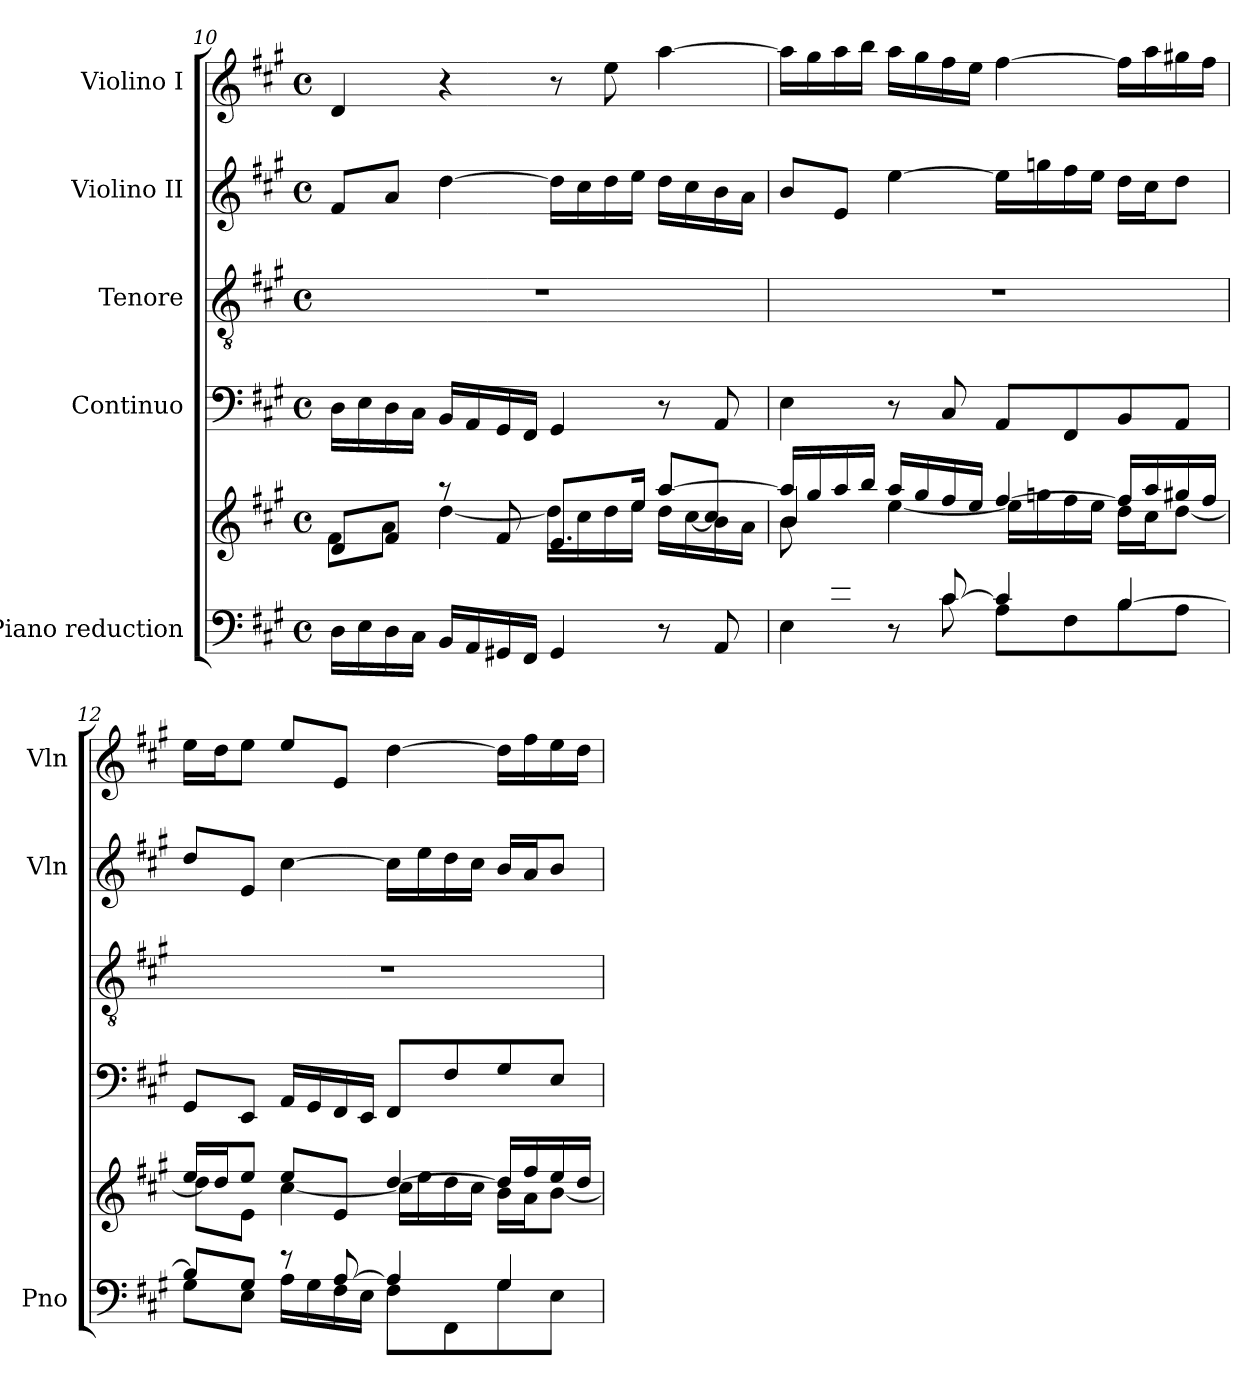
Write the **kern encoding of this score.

**kern	**kern	**kern	**kern	**kern	**kern
*part5	*part5	*part4	*part3	*part2	*part1
*staff6	*staff5	*staff4	*staff3	*staff2	*staff1
*I"Piano reduction	*	*I"Continuo	*I"Tenore	*I"Violino II	*I"Violino I
*I'Pno	*	*	*	*I'Vln	*I'Vln
*clefF4	*clefG2	*clefF4	*clefGv2	*clefG2	*clefG2
*k[f#c#g#]	*k[f#c#g#]	*k[f#c#g#]	*k[f#c#g#]	*k[f#c#g#]	*k[f#c#g#]
*M4/4	*M4/4	*M4/4	*M4/4	*M4/4	*M4/4
*met(c)	*met(c)	*met(c)	*met(c)	*met(c)	*met(c)
=10	=10	=10	=10	=10	=10
*	*^	*	*	*	*
*	*	*^	*	*	*	*
16D\LL	8d/L	8f#\L	2ryy	16D\LL	1r	8f#/L	4d/
16E\	.	.	.	16E\	.	.	.
16D\	8f#/J	8a\J	.	16D\	.	8a/J	.
16C#\JJ	.	.	.	16C#\JJ	.	.	.
16BB/LL	8r	[>4dd\	.	16BB/LL	.	[4dd\	4r
16AA/	.	.	.	16AA/	.	.	.
16GG#X/	8f#/	.	.	16GG#/	.	.	.
16FF#/JJ	.	.	.	16FF#/JJ	.	.	.
4GG#/	8.e/L	16dd\LL]	4ryy	4GG#/	.	16dd\LL]	8r
.	.	16cc#\	.	.	.	16cc#\	.
.	.	16dd\	.	.	.	16dd\	8ee\
.	16ee/Jk	16ee\JJ	.	.	.	16ee\JJ	.
8r	[4aa/	16dd\LL	8aa\L	8r	.	16dd\LL	[4aa\
.	.	[16cc#\	.	.	.	16cc#\	.
8AA/	.	16b\	8cc#/J]	8AA/	.	16b\	.
.	.	16a\JJ	.	.	.	16a\JJ	.
=11	=11	=11	=11	=11	=11	=11	=11
*^	*	*	*	*	*	*	*
8ryy	4E\	16aa/LL]	4b/	8b\L	4E\	1r	8b/L	16aa\LL]
.	.	16gg#/	.	.	.	.	.	16gg#\
8e/J	.	16aa/	.	2..ryy	.	.	8e/J	16aa\
.	.	16bb/JJ	.	.	.	.	.	16bb\JJ
8r	8ryy	16aa/LL	[4ee\	.	8r	.	[4ee\	16aa\LL
.	.	16gg#/	.	.	.	.	.	16gg#\
[8c#/	8c#\	16ff#/	.	.	8C#/	.	.	16ff#\
.	.	16ee/JJ	.	.	.	.	.	16ee\JJ
4c#/]	8A\L	[4ff#/	16ee\LL]	.	8AA/L	.	16ee\LL]	[4ff#\
.	.	.	16ggn\	.	.	.	16ggn\	.
.	8F#\	.	16ff#\	.	8FF#/	.	16ff#\	.
.	.	.	16ee\JJ	.	.	.	16ee\JJ	.
[4B/	8B\	16ff#/LL]	16dd\LL	.	8BB/	.	16dd\LL	16ff#\LL]
.	.	16aa/	16cc#\J	.	.	.	16cc#\J	16aa\
.	8A\J	16gg#X/	[8dd\J	.	8AA/J	.	8dd\J	16gg#X\
.	.	16ff#/JJ	.	.	.	.	.	16ff#\JJ
*	*	*	*v	*v	*	*	*	*
!!LO:PB:g=z
=12	=12	=12	=12	=12	=12	=12	=12
8B/L]	8G#\L	16ee/LL	8dd\L]	8GG#/L	1r	8dd/L	16ee\LL
.	.	16dd/J	.	.	.	.	16dd\J
8G#/J	8E\J	8ee/J	8e\J	8EE/J	.	8e/J	8ee\J
8r	16A\LL	8ee/L	[4cc#\	16AA/LL	.	[4cc#\	8ee/L
.	16G#\	.	.	16GG#/	.	.	.
[8A/	16F#\	8e/J	.	16FF#/	.	.	8e/J
.	16E\JJ	.	.	16EE/JJ	.	.	.
4A/]	8F#\L	[4dd/	16cc#\LL]	8FF#/L	.	16cc#\LL]	[4dd\
.	.	.	16ee\	.	.	16ee\	.
.	8FF#\	.	16dd\	8F#/	.	16dd\	.
.	.	.	16cc#\JJ	.	.	16cc#\JJ	.
4G#/	8G#\	16dd/LL]	16b\LL	8G#/	.	16b/LL	16dd\LL]
.	.	16ff#/	16a\J	.	.	16a/J	16ff#\
.	8E\J	16ee/	[8b\J	8E/J	.	8b/J	16ee\
.	.	16dd/JJ	.	.	.	.	16dd\JJ
*v	*v	*	*	*	*	*	*
*	*v	*v	*	*	*	*
=	=	=	=	=	=
*-	*-	*-	*-	*-	*-
